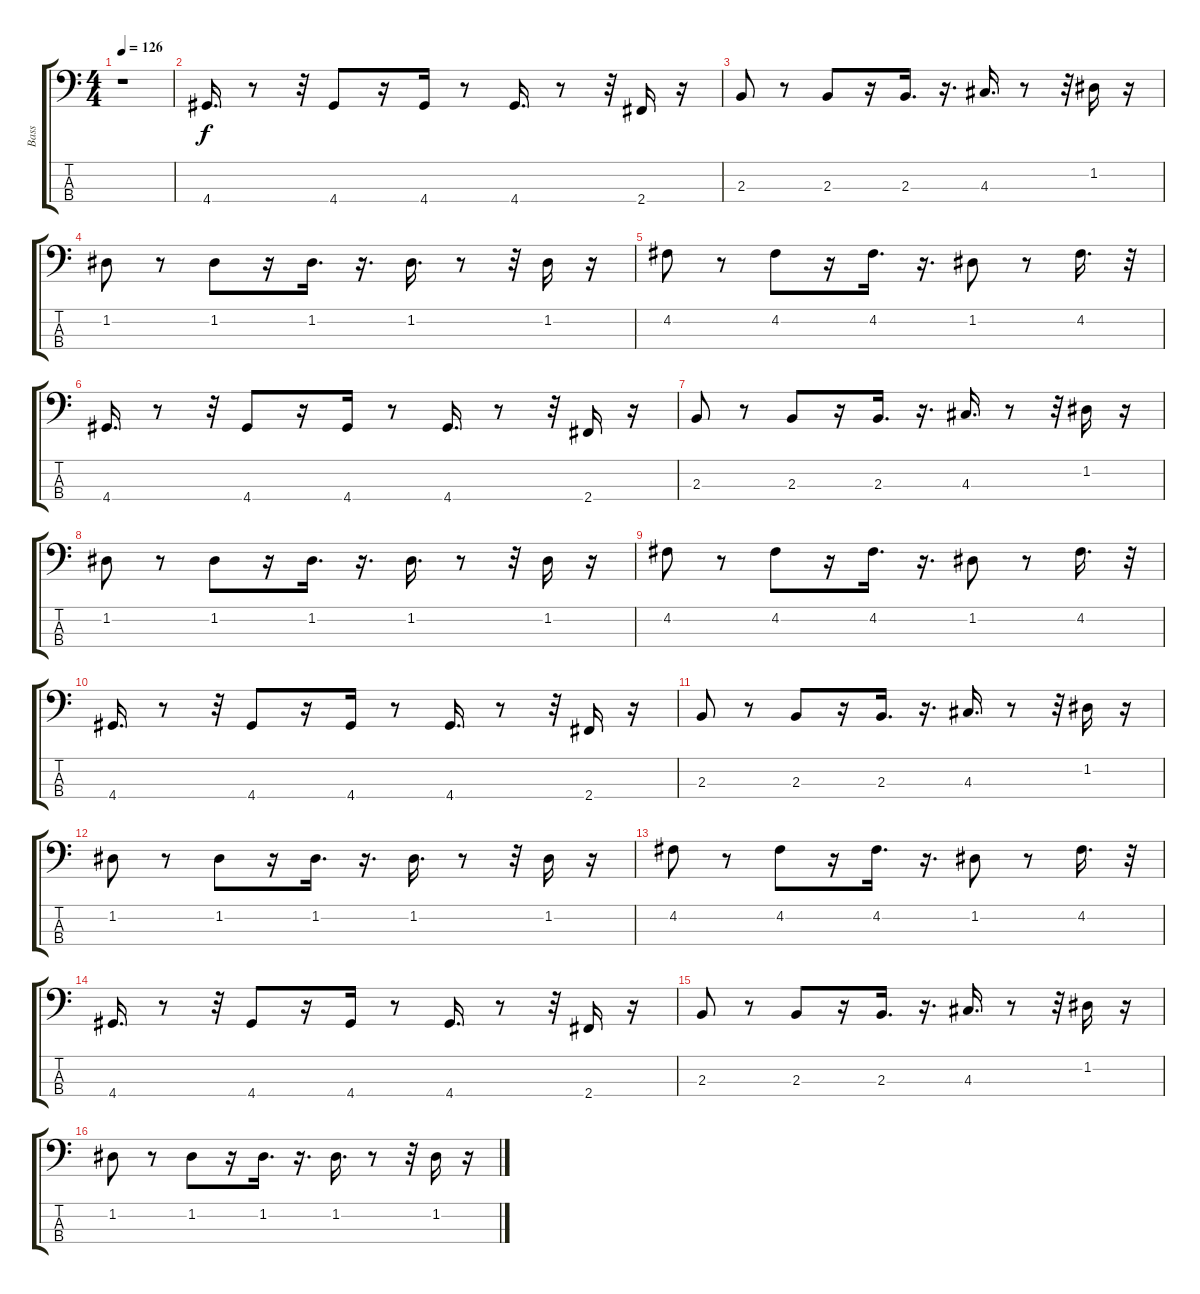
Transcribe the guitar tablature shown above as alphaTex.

\track ("Bass" "Bass") {instrument synthbass1}
\staff {score tabs}
\tuning (G2 D2 A1 E1) {hide}
\ts (4 4)
\tempo 126
\clef f4
\ks c
r.1{dy ff} |
4.4.16{d dy f} r.8 r.32 4.4.8 r.16 4.4.16 r.8 4.4.16{d} r.8 r.32 2.4.16 r.16 |
2.3.8 r.8 2.3.8 r.16 2.3.16{d} r.16{d} 4.3.16{d} r.8 r.32 1.2.16 r.16 |
1.2.8 r.8 1.2.8 r.16 1.2.16{d} r.16{d} 1.2.16{d} r.8 r.32 1.2.16 r.16 |
4.2.8 r.8 4.2.8 r.16 4.2.16{d} r.16{d} 1.2.8 r.8 4.2.16{d} r.32 |
4.4.16{d} r.8 r.32 4.4.8 r.16 4.4.16 r.8 4.4.16{d} r.8 r.32 2.4.16 r.16 |
2.3.8 r.8 2.3.8 r.16 2.3.16{d} r.16{d} 4.3.16{d} r.8 r.32 1.2.16 r.16 |
1.2.8 r.8 1.2.8 r.16 1.2.16{d} r.16{d} 1.2.16{d} r.8 r.32 1.2.16 r.16 |
4.2.8 r.8 4.2.8 r.16 4.2.16{d} r.16{d} 1.2.8 r.8 4.2.16{d} r.32 |
4.4.16{d} r.8 r.32 4.4.8 r.16 4.4.16 r.8 4.4.16{d} r.8 r.32 2.4.16 r.16 |
2.3.8 r.8 2.3.8 r.16 2.3.16{d} r.16{d} 4.3.16{d} r.8 r.32 1.2.16 r.16 |
1.2.8 r.8 1.2.8 r.16 1.2.16{d} r.16{d} 1.2.16{d} r.8 r.32 1.2.16 r.16 |
4.2.8 r.8 4.2.8 r.16 4.2.16{d} r.16{d} 1.2.8 r.8 4.2.16{d} r.32 |
4.4.16{d} r.8 r.32 4.4.8 r.16 4.4.16 r.8 4.4.16{d} r.8 r.32 2.4.16 r.16 |
2.3.8 r.8 2.3.8 r.16 2.3.16{d} r.16{d} 4.3.16{d} r.8 r.32 1.2.16 r.16 |
1.2.8 r.8 1.2.8 r.16 1.2.16{d} r.16{d} 1.2.16{d} r.8 r.32 1.2.16 r.16
